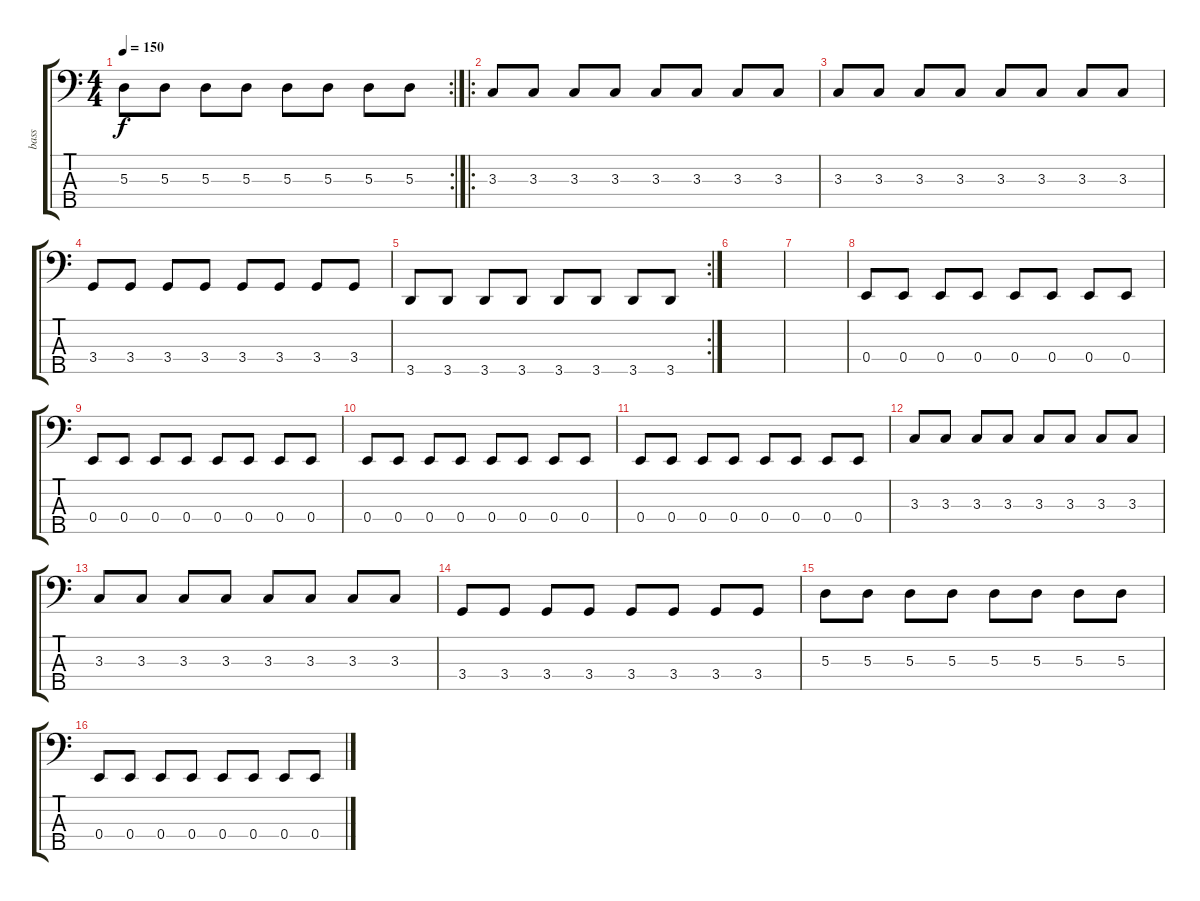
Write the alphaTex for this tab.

\track ("bass" "bass") {instrument acousticguitarnylon}
\staff {score tabs}
\tuning (G2 D2 A1 E1 B0) {hide}
\rc 2
\ts (4 4)
\tempo 150
\clef f4
\ks c
5.3.8{dy f} 5.3.8 5.3.8 5.3.8 5.3.8 5.3.8 5.3.8 5.3.8 |
\ro
3.3.8 3.3.8 3.3.8 3.3.8 3.3.8 3.3.8 3.3.8 3.3.8 |
3.3.8 3.3.8 3.3.8 3.3.8 3.3.8 3.3.8 3.3.8 3.3.8 |
3.4.8 3.4.8 3.4.8 3.4.8 3.4.8 3.4.8 3.4.8 3.4.8 |
\rc 2
3.5.8 3.5.8 3.5.8 3.5.8 3.5.8 3.5.8 3.5.8 3.5.8 |
|
|
0.4.8 0.4.8 0.4.8 0.4.8 0.4.8 0.4.8 0.4.8 0.4.8 |
0.4.8 0.4.8 0.4.8 0.4.8 0.4.8 0.4.8 0.4.8 0.4.8 |
0.4.8 0.4.8 0.4.8 0.4.8 0.4.8 0.4.8 0.4.8 0.4.8 |
0.4.8 0.4.8 0.4.8 0.4.8 0.4.8 0.4.8 0.4.8 0.4.8 |
3.3.8 3.3.8 3.3.8 3.3.8 3.3.8 3.3.8 3.3.8 3.3.8 |
3.3.8 3.3.8 3.3.8 3.3.8 3.3.8 3.3.8 3.3.8 3.3.8 |
3.4.8 3.4.8 3.4.8 3.4.8 3.4.8 3.4.8 3.4.8 3.4.8 |
5.3.8 5.3.8 5.3.8 5.3.8 5.3.8 5.3.8 5.3.8 5.3.8 |
0.4.8 0.4.8 0.4.8 0.4.8 0.4.8 0.4.8 0.4.8 0.4.8
